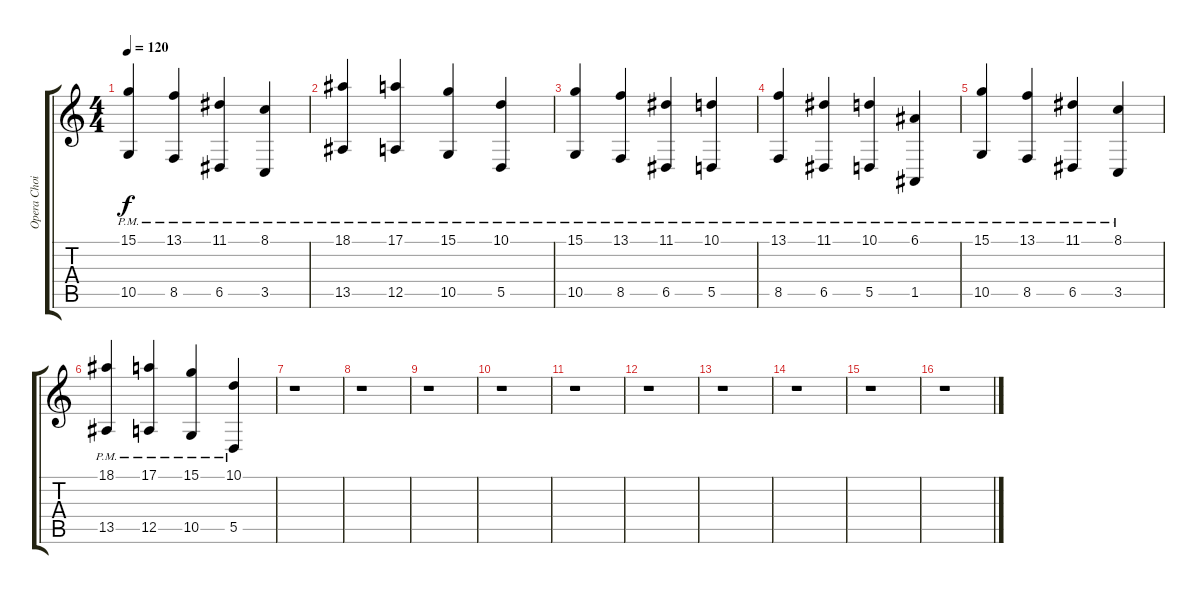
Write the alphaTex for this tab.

\track ("Opera Choir - Female Voice" "Opera Choi") {instrument sopranosax}
\staff {score tabs}
\tuning (E4 B3 G3 D3 A2 E2) {hide}
\ts (4 4)
\tempo 120
\clef g2
\ks c
(15.1{pm} 10.5{pm}).4{dy f} (13.1{pm} 8.5{pm}).4 (11.1{pm} 6.5{pm}).4 (8.1{pm} 3.5{pm}).4 |
(18.1{pm} 13.5{pm}).4 (17.1{pm} 12.5{pm}).4 (15.1{pm} 10.5{pm}).4 (10.1{pm} 5.5{pm}).4 |
(15.1{pm} 10.5{pm}).4 (13.1{pm} 8.5{pm}).4 (11.1{pm} 6.5{pm}).4 (10.1{pm} 5.5{pm}).4 |
(13.1{pm} 8.5{pm}).4 (11.1{pm} 6.5{pm}).4 (10.1{pm} 5.5{pm}).4 (6.1{pm} 1.5{pm}).4 |
(15.1{pm} 10.5{pm}).4 (13.1{pm} 8.5{pm}).4 (11.1{pm} 6.5{pm}).4 (8.1{pm} 3.5{pm}).4 |
(18.1{pm} 13.5{pm}).4 (17.1{pm} 12.5{pm}).4 (15.1{pm} 10.5{pm}).4 (10.1{pm} 5.5{pm}).4 |
r.1 |
r.1 |
r.1 |
r.1 |
r.1 |
r.1 |
r.1 |
r.1 |
r.1 |
r.1
